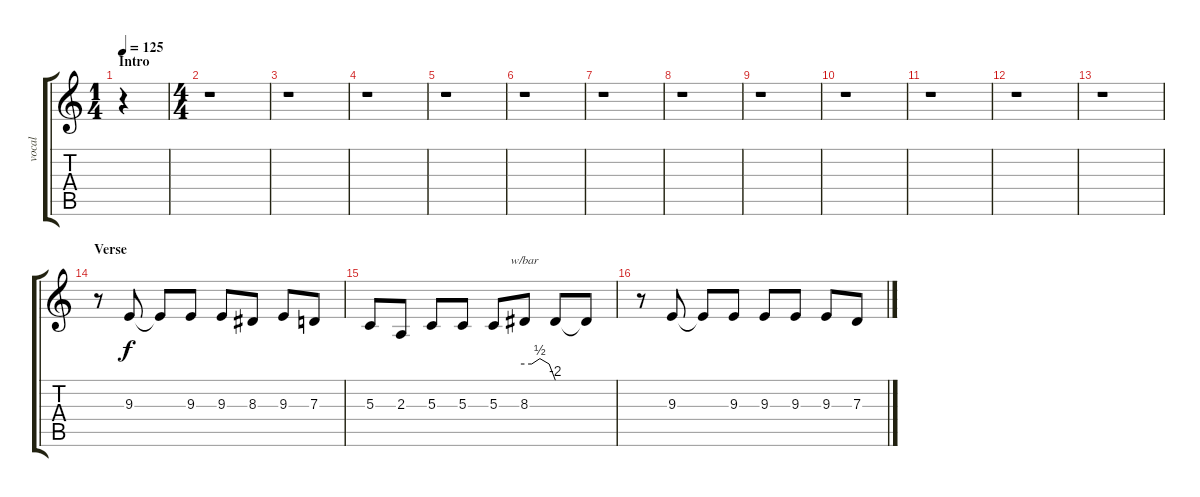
\track ("vocal" "vocal") {instrument lead2sawtooth}
\staff {score tabs}
\tuning (E4 B3 G3 D3 A2 E2) {hide}
\ts (1 4)
\section ("" "Intro")
\tempo 125
\clef g2
\ks c
r.4{dy f instrument lead2sawtooth} |
\ts (4 4)
r.1 |
r.1 |
r.1 |
r.1 |
r.1 |
r.1 |
r.1 |
r.1 |
r.1 |
r.1 |
r.1 |
r.1 |
\section ("" "Verse")
r.8 9.3.8 9.3{t}.8 9.3.8 9.3.8 8.3.8 9.3.8 7.3.8 |
5.3.8 2.3.8 5.3.8 5.3.8 5.3.8 8.3.8{tbe (custom default 0 0 14 0 30 2 48 0 60 -8)} 8.3{t}.8 8.3{t}.8 |
r.8 9.3.8 9.3{t}.8 9.3.8 9.3.8 9.3.8 9.3.8 7.3.8
